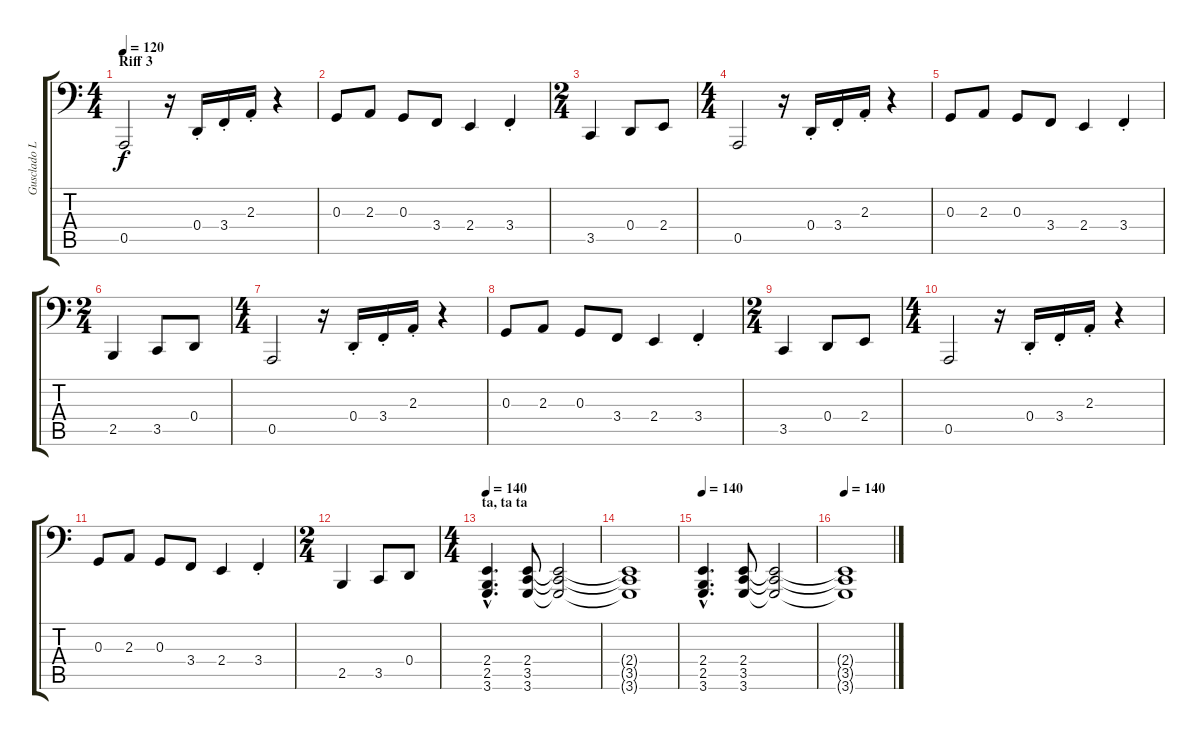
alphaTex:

\track ("Gusclado Left" "Gusclado L") {instrument lead3calliope}
\staff {score tabs}
\tuning (E3 B2 G2 D2 A1 E1) {hide}
\ts (4 4)
\section ("" "Riff 3")
\tempo 120
\clef f4
\ks c
0.5.2{dy f} r.16 0.4{st}.16 3.4{st}.16 2.3{st}.16 r.4 |
0.3.8 2.3.8 0.3.8 3.4.8 2.4.4 3.4{st}.4 |
\ts (2 4)
3.5.4 0.4.8 2.4.8 |
\ts (4 4)
0.5.2 r.16 0.4{st}.16 3.4{st}.16 2.3{st}.16 r.4 |
0.3.8 2.3.8 0.3.8 3.4.8 2.4.4 3.4{st}.4 |
\ts (2 4)
2.5.4 3.5.8 0.4.8 |
\ts (4 4)
0.5.2 r.16 0.4{st}.16 3.4{st}.16 2.3{st}.16 r.4 |
0.3.8 2.3.8 0.3.8 3.4.8 2.4.4 3.4{st}.4 |
\ts (2 4)
3.5.4 0.4.8 2.4.8 |
\ts (4 4)
0.5.2 r.16 0.4{st}.16 3.4{st}.16 2.3{st}.16 r.4 |
0.3.8 2.3.8 0.3.8 3.4.8 2.4.4 3.4{st}.4 |
\ts (2 4)
2.5.4 3.5.8 0.4.8 |
\ts (4 4)
\section ("" "ta, ta ta")
\tempo 140
(2.4{hac} 2.5{hac} 3.6{hac}).4{d} (2.4 3.5 3.6).8 (2.4{t} 3.5{t} 3.6{t}).2 |
(2.4{t} 3.5{t} 3.6{t}).1 |
\tempo 140
(2.4{hac} 2.5{hac} 3.6{hac}).4{d} (2.4 3.5 3.6).8 (2.4{t} 3.5{t} 3.6{t}).2 |
\tempo 140
(2.4{t} 3.5{t} 3.6{t}).1
